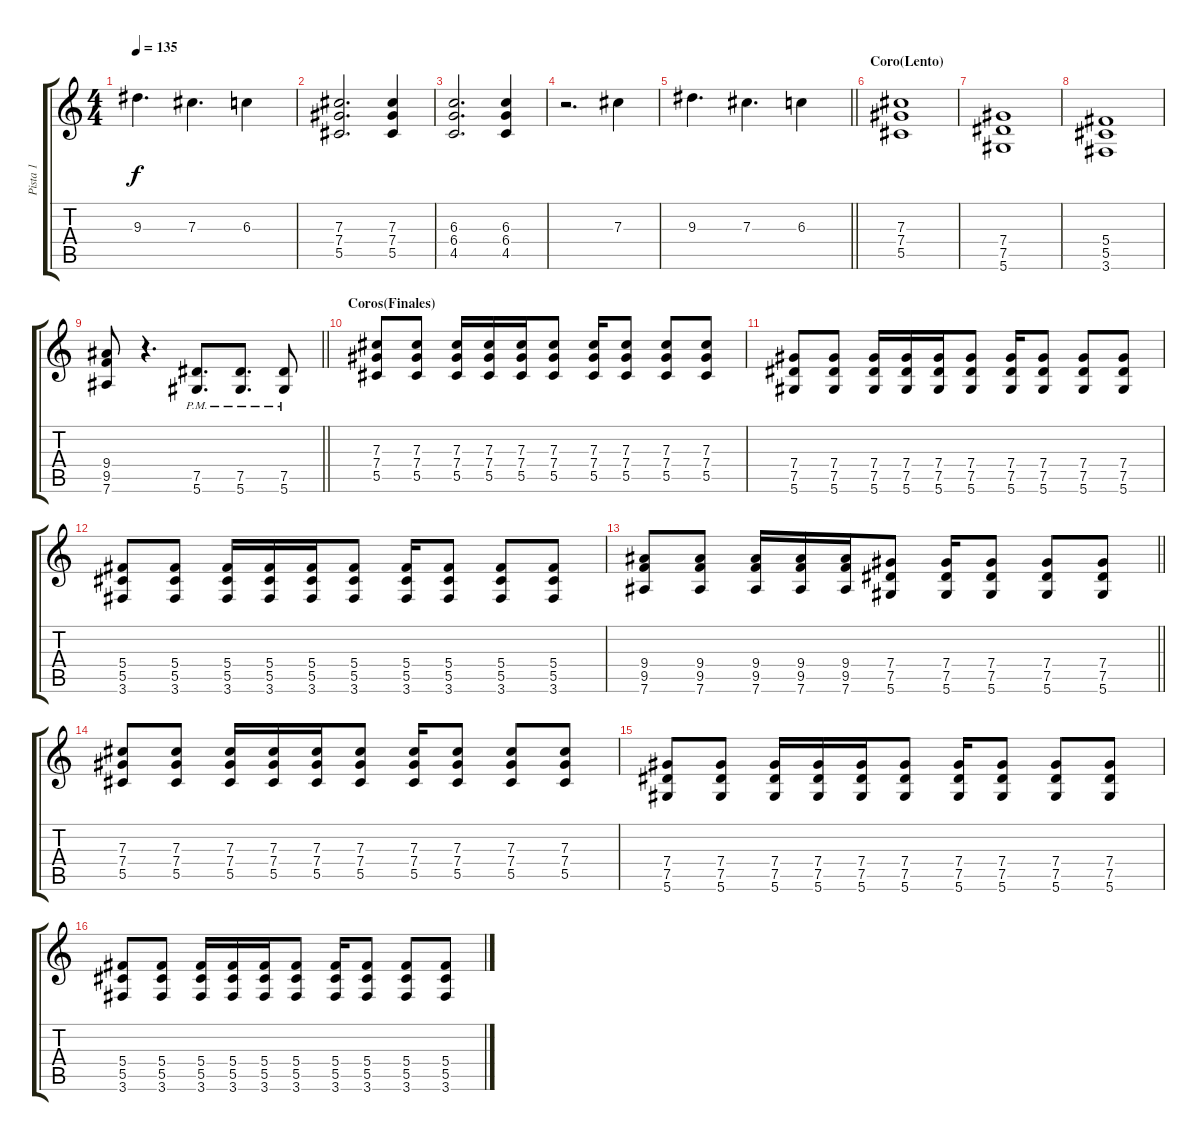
\track ("Pista 1" "Pista 1") {instrument distortionguitar}
\staff {score tabs}
\tuning (Eb4 Bb3 Gb3 Db3 Ab2 Eb2) {hide}
\ts (4 4)
\tempo 135
\clef g2
\ks c
9.3.4{d dy f} 7.3.4{d} 6.3.4 |
(7.3 7.4 5.5).2{d} (7.3 7.4 5.5).4 |
(6.3 6.4 4.5).2{d} (6.3 6.4 4.5).4 |
r.2{d} 7.3.4 |
\barLineRight lightlight
9.3.4{d} 7.3.4{d} 6.3.4 |
\section ("" "Coro(Lento)")
(7.3 7.4 5.5).1 |
(7.4 7.5 5.6).1 |
(5.4 5.5 3.6).1 |
\barLineRight lightlight
(9.4 9.5 7.6).8 r.4{d} (7.5{pm} 5.6{pm}).8{d} (7.5{pm} 5.6{pm}).8{d} (7.5{pm} 5.6{pm}).8 |
\section ("" "Coros(Finales)")
(7.3 7.4 5.5).8 (7.3 7.4 5.5).8 (7.3 7.4 5.5).16 (7.3 7.4 5.5).16 (7.3 7.4 5.5).16 (7.3 7.4 5.5).8 (7.3 7.4 5.5).16 (7.3 7.4 5.5).8 (7.3 7.4 5.5).8 (7.3 7.4 5.5).8 |
(7.4 7.5 5.6).8 (7.4 7.5 5.6).8 (7.4 7.5 5.6).16 (7.4 7.5 5.6).16 (7.4 7.5 5.6).16 (7.4 7.5 5.6).8 (7.4 7.5 5.6).16 (7.4 7.5 5.6).8 (7.4 7.5 5.6).8 (7.4 7.5 5.6).8 |
(5.4 5.5 3.6).8 (5.4 5.5 3.6).8 (5.4 5.5 3.6).16 (5.4 5.5 3.6).16 (5.4 5.5 3.6).16 (5.4 5.5 3.6).8 (5.4 5.5 3.6).16 (5.4 5.5 3.6).8 (5.4 5.5 3.6).8 (5.4 5.5 3.6).8 |
\barLineRight lightlight
(9.4 9.5 7.6).8 (9.4 9.5 7.6).8 (9.4 9.5 7.6).16 (9.4 9.5 7.6).16 (9.4 9.5 7.6).16 (7.4 7.5 5.6).8 (7.4 7.5 5.6).16 (7.4 7.5 5.6).8 (7.4 7.5 5.6).8 (7.4 7.5 5.6).8 |
(7.3 7.4 5.5).8 (7.3 7.4 5.5).8 (7.3 7.4 5.5).16 (7.3 7.4 5.5).16 (7.3 7.4 5.5).16 (7.3 7.4 5.5).8 (7.3 7.4 5.5).16 (7.3 7.4 5.5).8 (7.3 7.4 5.5).8 (7.3 7.4 5.5).8 |
(7.4 7.5 5.6).8 (7.4 7.5 5.6).8 (7.4 7.5 5.6).16 (7.4 7.5 5.6).16 (7.4 7.5 5.6).16 (7.4 7.5 5.6).8 (7.4 7.5 5.6).16 (7.4 7.5 5.6).8 (7.4 7.5 5.6).8 (7.4 7.5 5.6).8 |
(5.4 5.5 3.6).8 (5.4 5.5 3.6).8 (5.4 5.5 3.6).16 (5.4 5.5 3.6).16 (5.4 5.5 3.6).16 (5.4 5.5 3.6).8 (5.4 5.5 3.6).16 (5.4 5.5 3.6).8 (5.4 5.5 3.6).8 (5.4 5.5 3.6).8
